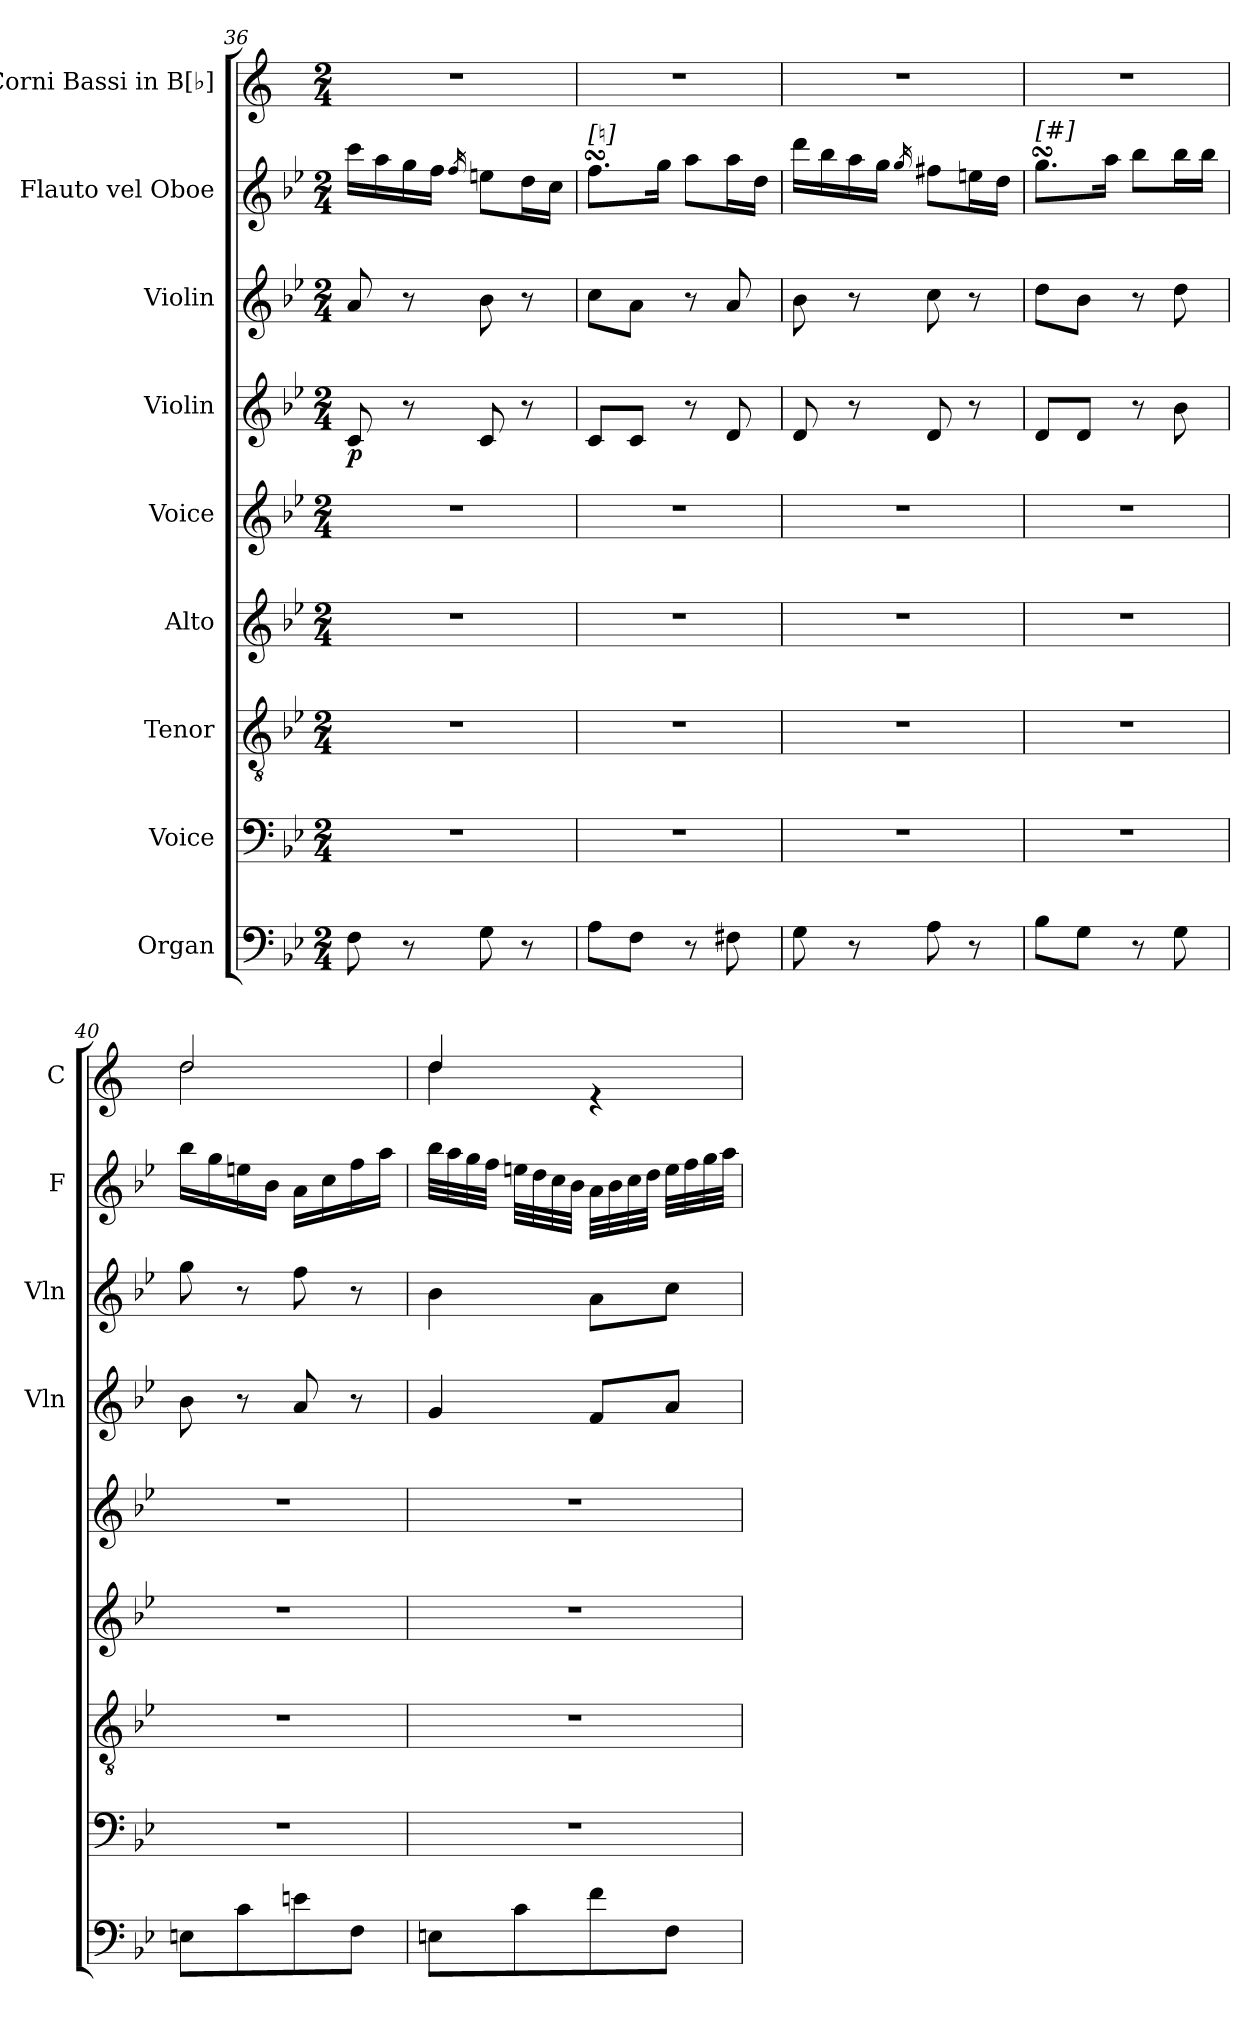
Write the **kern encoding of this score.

**kern	**kern	**kern	**kern	**kern	**kern	**dynam	**kern	**kern	**kern
*part9	*part8	*part7	*part6	*part5	*part4	*part4	*part3	*part2	*part1
*staff9	*staff8	*staff7	*staff6	*staff5	*staff4	*staff4	*staff3	*staff2	*staff1
*I"Organ	*I"Voice	*I"Tenor	*I"Alto	*I"Voice	*I"Violin	*	*I"Violin	*I"Flauto vel Oboe	*I"Corni Bassi in B[♭]
*	*	*	*	*	*I'Vln	*	*I'Vln	*I'F	*I'C
!!LO:LB:g=z
*clefF4	*clefF4	*clefGv2	*clefG2	*clefG2	*clefG2	*	*clefG2	*clefG2	*clefG2
*	*	*	*	*	*	*	*	*	*ITrd1c2
*k[b-e-]	*k[b-e-]	*k[b-e-]	*k[b-e-]	*k[b-e-]	*k[b-e-]	*	*k[b-e-]	*k[b-e-]	*k[b-e-]
*M2/4	*M2/4	*M2/4	*M2/4	*M2/4	*M2/4	*	*M2/4	*M2/4	*M2/4
=36	=36	=36	=36	=36	=36	=36	=36	=36	=36
!	!	!	!	!	!	!LO:DY:b	!	!	!
8F\	2r	2r	2r	2r	8c/	p	8a/	16ccc\LL	2r
.	.	.	.	.	.	.	.	16aa\	.
8r	.	.	.	.	8r	.	8r	16gg\	.
.	.	.	.	.	.	.	.	16ff\JJ	.
.	.	.	.	.	.	.	.	16qff/	.
8G\	.	.	.	.	8c/	.	8b-\	8een\L	.
8r	.	.	.	.	8r	.	8r	16dd\L	.
.	.	.	.	.	.	.	.	16cc\JJ	.
=37	=37	=37	=37	=37	=37	=37	=37	=37	=37
!	!	!	!	!	!	!	!	!LO:TX:a:t=[♮]	!
8A\L	2r	2r	2r	2r	8c/L	.	8cc\L	8.ffsSSS\L	2r
8F\J	.	.	.	.	8c/J	.	8a\J	.	.
.	.	.	.	.	.	.	.	16gg\Jk	.
8r	.	.	.	.	8r	.	8r	8aa\L	.
8F#X\	.	.	.	.	8d/	.	8a/	16aa\L	.
.	.	.	.	.	.	.	.	16dd\JJ	.
=38	=38	=38	=38	=38	=38	=38	=38	=38	=38
8G\	2r	2r	2r	2r	8d/	.	8b-\	16ddd\LL	2r
.	.	.	.	.	.	.	.	16bb-\	.
8r	.	.	.	.	8r	.	8r	16aa\	.
.	.	.	.	.	.	.	.	16gg\JJ	.
.	.	.	.	.	.	.	.	16qgg/	.
8A\	.	.	.	.	8d/	.	8cc\	8ff#X\L	.
8r	.	.	.	.	8r	.	8r	16een\L	.
.	.	.	.	.	.	.	.	16dd\JJ	.
=39	=39	=39	=39	=39	=39	=39	=39	=39	=39
!	!	!	!	!	!	!	!	!LO:TX:a:t=[#]	!
8B-\L	2r	2r	2r	2r	8d/L	.	8dd\L	8.ggsSSS\L	2r
8G\J	.	.	.	.	8d/J	.	8b-\J	.	.
.	.	.	.	.	.	.	.	16aa\Jk	.
8r	.	.	.	.	8r	.	8r	8bb-\L	.
8G\	.	.	.	.	8b-\	.	8dd\	16bb-\L	.
.	.	.	.	.	.	.	.	16bb-\JJ	.
=40	=40	=40	=40	=40	=40	=40	=40	=40	=40
*	*	*	*	*	*	*	*	*	*^
8En\L	2r	2r	2r	2r	8b-\	.	8gg\	16bb-\LL	2cc/	2cc\
.	.	.	.	.	.	.	.	16gg\	.	.
8c\	.	.	.	.	8r	.	8r	16een\	.	.
.	.	.	.	.	.	.	.	16b-\JJ	.	.
8en\	.	.	.	.	8a/	.	8ff\	16a\LL	.	.
.	.	.	.	.	.	.	.	16cc\	.	.
8F\J	.	.	.	.	8r	.	8r	16ff\	.	.
.	.	.	.	.	.	.	.	16aa\JJ	.	.
!!LO:PB:g=z	!!
=41	=41	=41	=41	=41	=41	=41	=41	=41	=41	=41
8En\L	2r	2r	2r	2r	4g/	.	4b-\	32bb-\LLL	4cc/	4cc\
.	.	.	.	.	.	.	.	32aa\	.	.
.	.	.	.	.	.	.	.	32gg\	.	.
.	.	.	.	.	.	.	.	32ff\JJJ	.	.
8c\	.	.	.	.	.	.	.	32een\LLL	.	.
.	.	.	.	.	.	.	.	32dd\	.	.
.	.	.	.	.	.	.	.	32cc\	.	.
.	.	.	.	.	.	.	.	32b-\JJJ	.	.
8f\	.	.	.	.	8f/L	.	8a\L	32a\LLL	4re	4ryy
.	.	.	.	.	.	.	.	32b-\	.	.
.	.	.	.	.	.	.	.	32cc\	.	.
.	.	.	.	.	.	.	.	32dd\JJJ	.	.
8F\J	.	.	.	.	8a/J	.	8cc\J	32ee\LLL	.	.
.	.	.	.	.	.	.	.	32ff\	.	.
.	.	.	.	.	.	.	.	32gg\	.	.
.	.	.	.	.	.	.	.	32aa\JJJ	.	.
*	*	*	*	*	*	*	*	*	*v	*v
=	=	=	=	=	=	=	=	=	=
*-	*-	*-	*-	*-	*-	*-	*-	*-	*-
